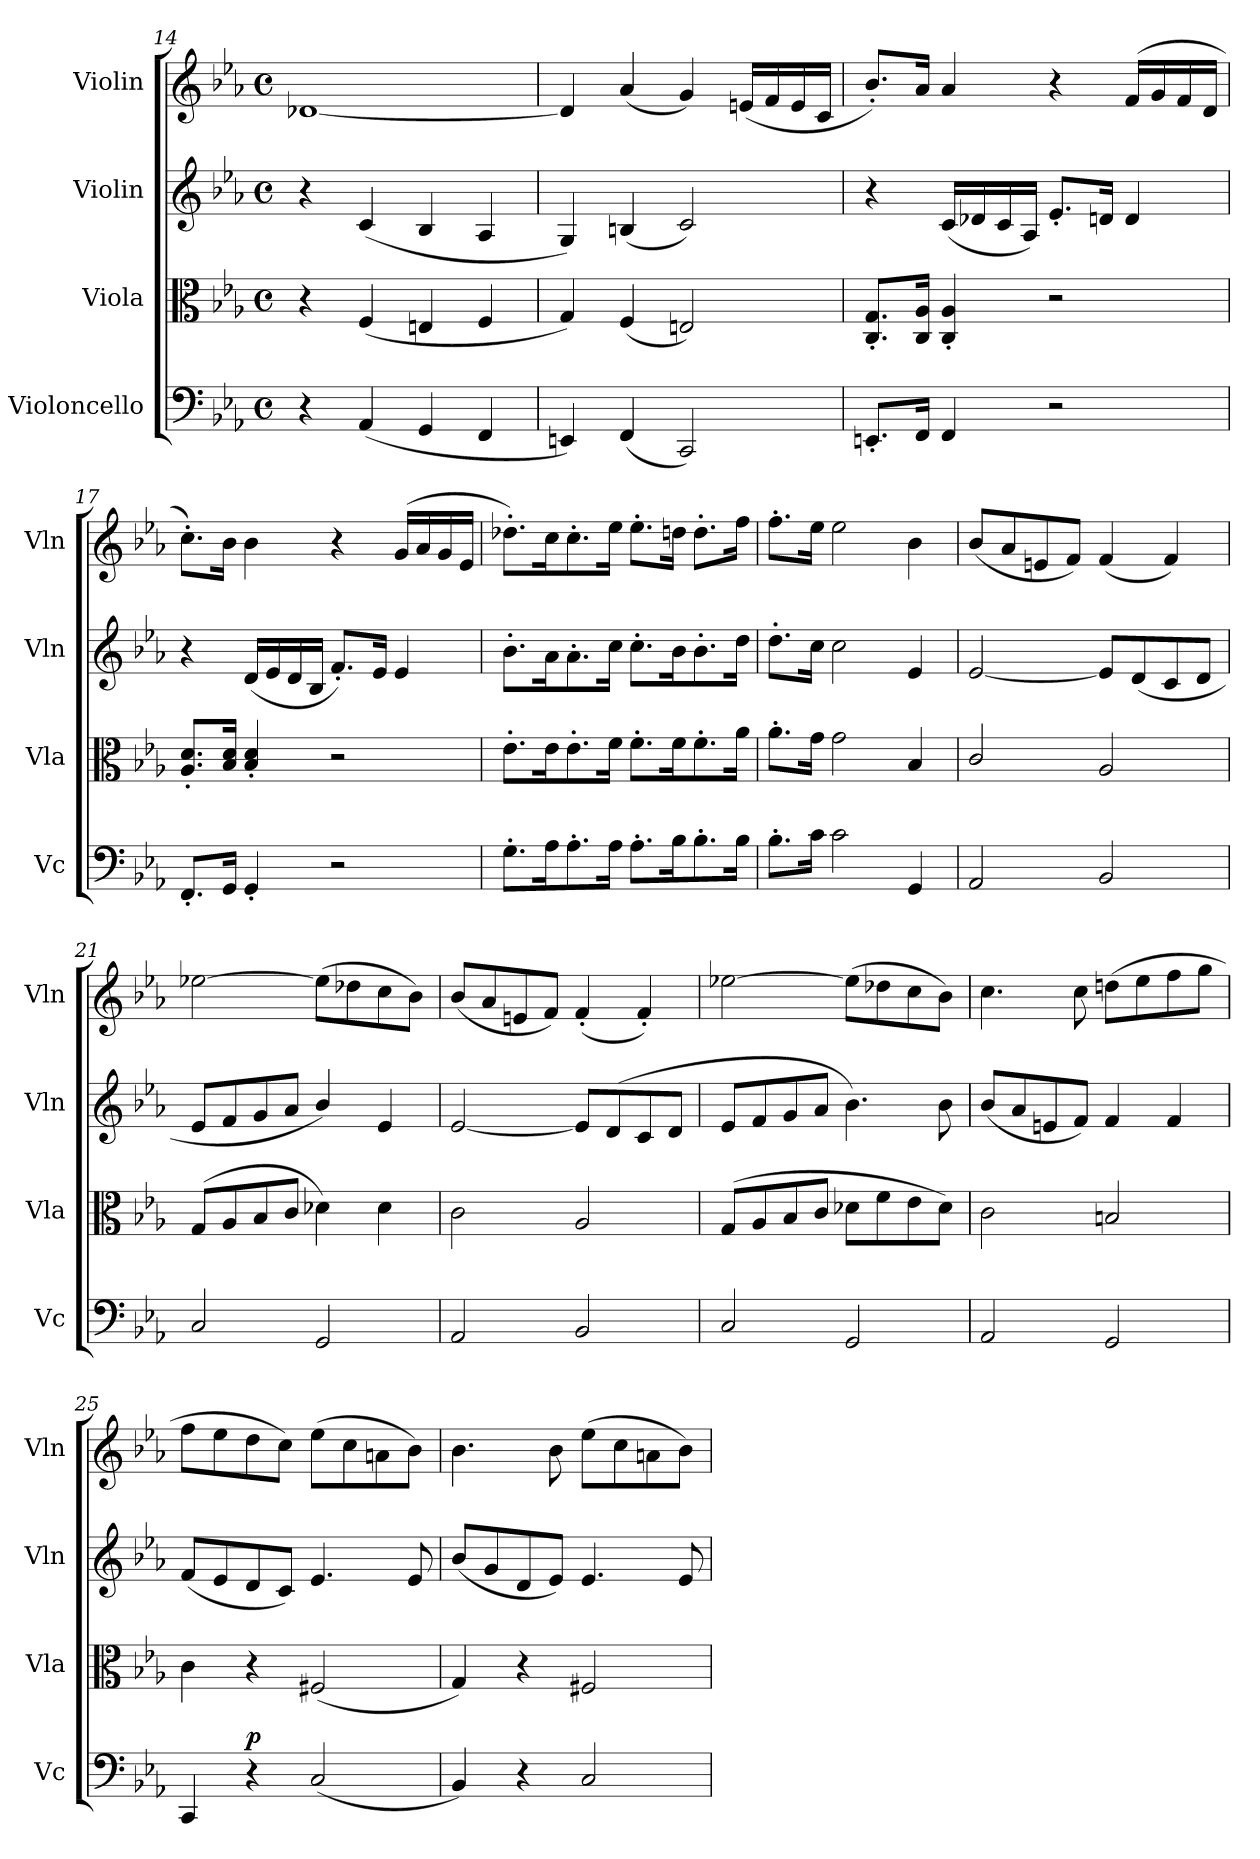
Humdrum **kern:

**kern	**dynam	**kern	**kern	**kern
*part4	*part4	*part3	*part2	*part1
*staff4	*staff4	*staff3	*staff2	*staff1
*I"Violoncello	*	*I"Viola	*I"Violin	*I"Violin
*I'Vc	*	*I'Vla	*I'Vln	*I'Vln
*clefF4	*	*clefC3	*clefG2	*clefG2
*k[b-e-a-]	*	*k[b-e-a-]	*k[b-e-a-]	*k[b-e-a-]
*M4/4	*	*M4/4	*M4/4	*M4/4
*met(c)	*	*met(c)	*met(c)	*met(c)
=14	=14	=14	=14	=14
4r	.	4r	4r	[1d-X
(4AA-/	.	(4F/	(4c/	.
4GG/	.	4En/	4B-/	.
4FF/	.	4F/	4A-/	.
=15	=15	=15	=15	=15
4EEn/)	.	4G/)	4G/)	4d-/]
(4FF/	.	(4F/	(4Bn/	(4a-/
2CC/)	.	2En/)	2c/)	4g/)
.	.	.	.	(16en/LL
.	.	.	.	16f/
.	.	.	.	16e/
.	.	.	.	16c/JJ
!!LO:LB:g=z
=16	=16	=16	=16	=16
8.EEn'/L	.	8.C/' 8.G/'L	4r	8.b-'/L)
16FF/Jk	.	16C/ 16A-/Jk	.	16a-/Jk
4FF/	.	4C/' 4A-/'	(16c/LL	4a-/
.	.	.	16d-X/	.
.	.	.	16c/	.
.	.	.	16A-/JJ)	.
2r	.	2r	8.e-'/L	4r
.	.	.	16dn/Jk	.
.	.	.	4d/	(>16f/LL
.	.	.	.	16g/
.	.	.	.	16f/
.	.	.	.	16d/JJ
=17	=17	=17	=17	=17
8.FF'/L	.	8.A-/' 8.d/'L	4r	8.cc'\L)
16GG/Jk	.	16B-/ 16d/Jk	.	16b-\Jk
4GG'/	.	4B-/' 4d/'	(16d/LL	4b-\
.	.	.	16e-/	.
.	.	.	16d/	.
.	.	.	16B-/JJ	.
2r	.	2r	8.f'/L)	4r
.	.	.	16e-/Jk	.
.	.	.	4e-/	(>16g/LL
.	.	.	.	16a-/
.	.	.	.	16g/
.	.	.	.	16e-/JJ
=18	=18	=18	=18	=18
8.G'\L	.	8.e-'\L	8.b-'\L	8.dd-X'\L)
16A-\K	.	16e-\K	16a-\K	16cc\K
8.A-'\	.	8.e-'\	8.a-'\	8.cc'\
16A-\Jk	.	16f\Jk	16cc\Jk	16ee-\Jk
8.A-'\L	.	8.f'\L	8.cc'\L	8.ee-'\L
16B-\K	.	16f\K	16b-\K	16ddn\Jk
8.B-'\	.	8.f'\	8.b-'\	8.dd'\L
16B-\Jk	.	16a-\Jk	16dd\Jk	16ff\Jk
=19	=19	=19	=19	=19
8.B-'\L	.	8.a-'\L	8.dd'\L	8.ff'\L
16c\Jk	.	16g\Jk	16cc\Jk	16ee-\Jk
2c\	.	2g\	2cc\	2ee-\
4GG/	.	4B-/	4e-/	4b-\
=20	=20	=20	=20	=20
2AA-/	.	2c/	[2e-/	(8b-/L
.	.	.	.	8a-/
.	.	.	.	8en/
.	.	.	.	8f/J)
2BB-/	.	2A-/	8e-/L]	(4f/
.	.	.	(8d/	.
.	.	.	8c/	4f/)
.	.	.	8d/J	.
=21	=21	=21	=21	=21
2C/	.	(8G/L	8e-/L	[2ee-X\
.	.	8A-/	8f/	.
.	.	8B-/	8g/	.
.	.	8c/J	8a-/J	.
2GG/	.	4d-X\)	4b-/)	(8ee-\L]
.	.	.	.	8dd-X\
.	.	4d-\	4e-/	8cc\
.	.	.	.	8b-\J)
!!LO:LB:g=z
=22	=22	=22	=22	=22
2AA-/	.	2c\	[2e-/	(8b-/L
.	.	.	.	8a-/
.	.	.	.	8en/
.	.	.	.	8f/J)
2BB-/	.	2A-/	8e-/L]	(4f'/
.	.	.	(8d/	.
.	.	.	8c/	4f'/)
.	.	.	8d/J	.
=23	=23	=23	=23	=23
2C/	.	(8G/L	8e-/L	[2ee-X\
.	.	8A-/	8f/	.
.	.	8B-/	8g/	.
.	.	8c/J	8a-/J	.
2GG/	.	8d-X\L	4.b-\)	(8ee-\L]
.	.	8f\	.	8dd-X\
.	.	8e-\	.	8cc\
.	.	8d-\J)	8b-\	8b-\J)
=24	=24	=24	=24	=24
2AA-/	.	2c\	(8b-/L	4.cc\
.	.	.	8a-/	.
.	.	.	8en/	.
.	.	.	8f/J)	8cc\
2GG/	.	2Bn/	4f/	(8ddn\L
.	.	.	.	8ee-\
.	.	.	4f/	8ff\
.	.	.	.	8gg\J
=25	=25	=25	=25	=25
4CC/	.	4c\	(8f/L	8ff\L
.	.	.	8e-/	8ee-\
!	!LO:DY:a	!	!	!
4r	p	4r	8d/	8dd\
.	.	.	8c/J)	8cc\J)
(2C/	.	(2F#X/	4.e-/	(8ee-\L
.	.	.	.	8cc\
.	.	.	.	8an\
.	.	.	8e-/	8b-\J)
=26	=26	=26	=26	=26
4BB-/)	.	4G/)	(8b-/L	4.b-\
.	.	.	8g/	.
4r	.	4r	8d/	.
.	.	.	8e-/J)	8b-\
2C/	.	2F#X/	4.e-/	(8ee-\L
.	.	.	.	8cc\
.	.	.	.	8an\
.	.	.	8e-/	8b-\J)
=	=	=	=	=
*-	*-	*-	*-	*-
